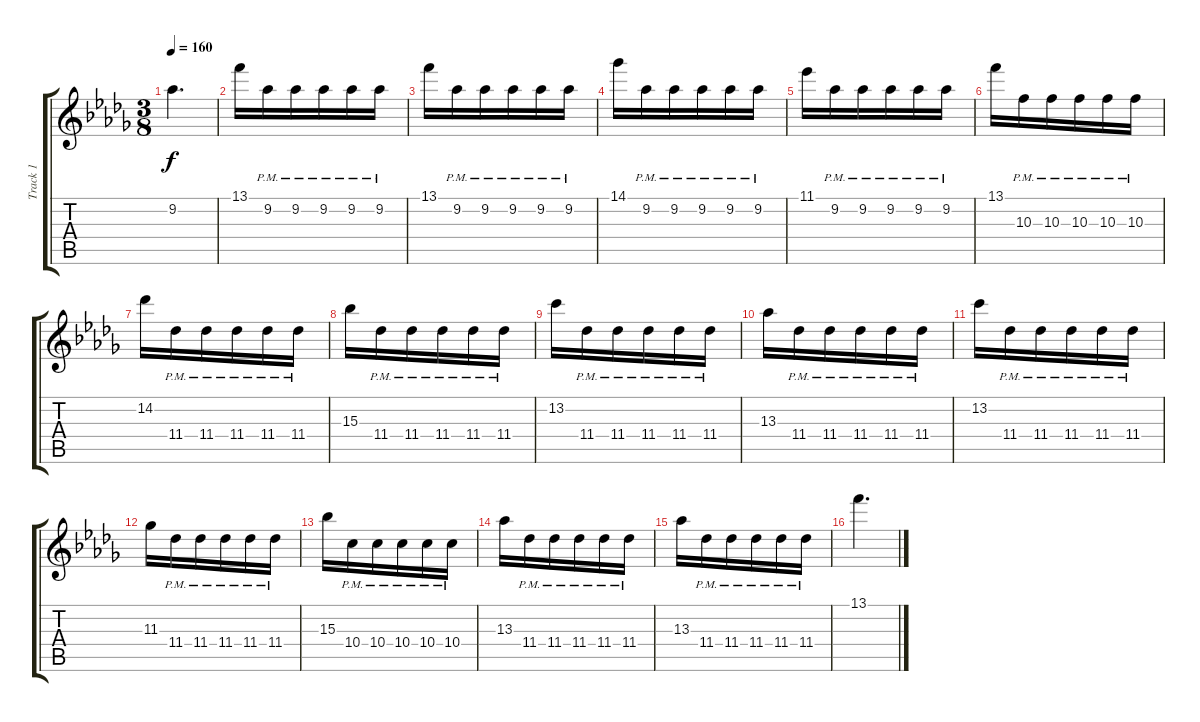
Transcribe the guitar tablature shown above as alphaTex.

\track ("Track 1" "Track 1") {instrument acousticguitarnylon}
\staff {score tabs}
\tuning (E4 B3 G3 D3 A2 E2) {hide}
\ts (3 8)
\tempo 160
\clef g2
\ks db
9.2.4{d dy f} |
13.1.16 9.2{pm}.16 9.2{pm}.16 9.2{pm}.16 9.2{pm}.16 9.2{pm}.16 |
13.1.16 9.2{pm}.16 9.2{pm}.16 9.2{pm}.16 9.2{pm}.16 9.2{pm}.16 |
14.1.16 9.2{pm}.16 9.2{pm}.16 9.2{pm}.16 9.2{pm}.16 9.2{pm}.16 |
11.1.16 9.2{pm}.16 9.2{pm}.16 9.2{pm}.16 9.2{pm}.16 9.2{pm}.16 |
13.1.16 10.3{pm}.16 10.3{pm}.16 10.3{pm}.16 10.3{pm}.16 10.3{pm}.16 |
14.2.16 11.4{pm}.16 11.4{pm}.16 11.4{pm}.16 11.4{pm}.16 11.4{pm}.16 |
15.3.16 11.4{pm}.16 11.4{pm}.16 11.4{pm}.16 11.4{pm}.16 11.4{pm}.16 |
13.2.16{txt ""} 11.4{pm}.16 11.4{pm}.16 11.4{pm}.16 11.4{pm}.16 11.4{pm}.16 |
13.3.16 11.4{pm}.16 11.4{pm}.16 11.4{pm}.16 11.4{pm}.16 11.4{pm}.16 |
13.2.16 11.4{pm}.16 11.4{pm}.16 11.4{pm}.16 11.4{pm}.16 11.4{pm}.16 |
11.3.16 11.4{pm}.16 11.4{pm}.16 11.4{pm}.16 11.4{pm}.16 11.4{pm}.16 |
15.3.16 10.4{pm}.16 10.4{pm}.16 10.4{pm}.16 10.4{pm}.16 10.4{pm}.16 |
13.3.16 11.4{pm}.16 11.4{pm}.16 11.4{pm}.16 11.4{pm}.16 11.4{pm}.16 |
13.3.16 11.4{pm}.16 11.4{pm}.16 11.4{pm}.16 11.4{pm}.16 11.4{pm}.16 |
13.1.4{d}
